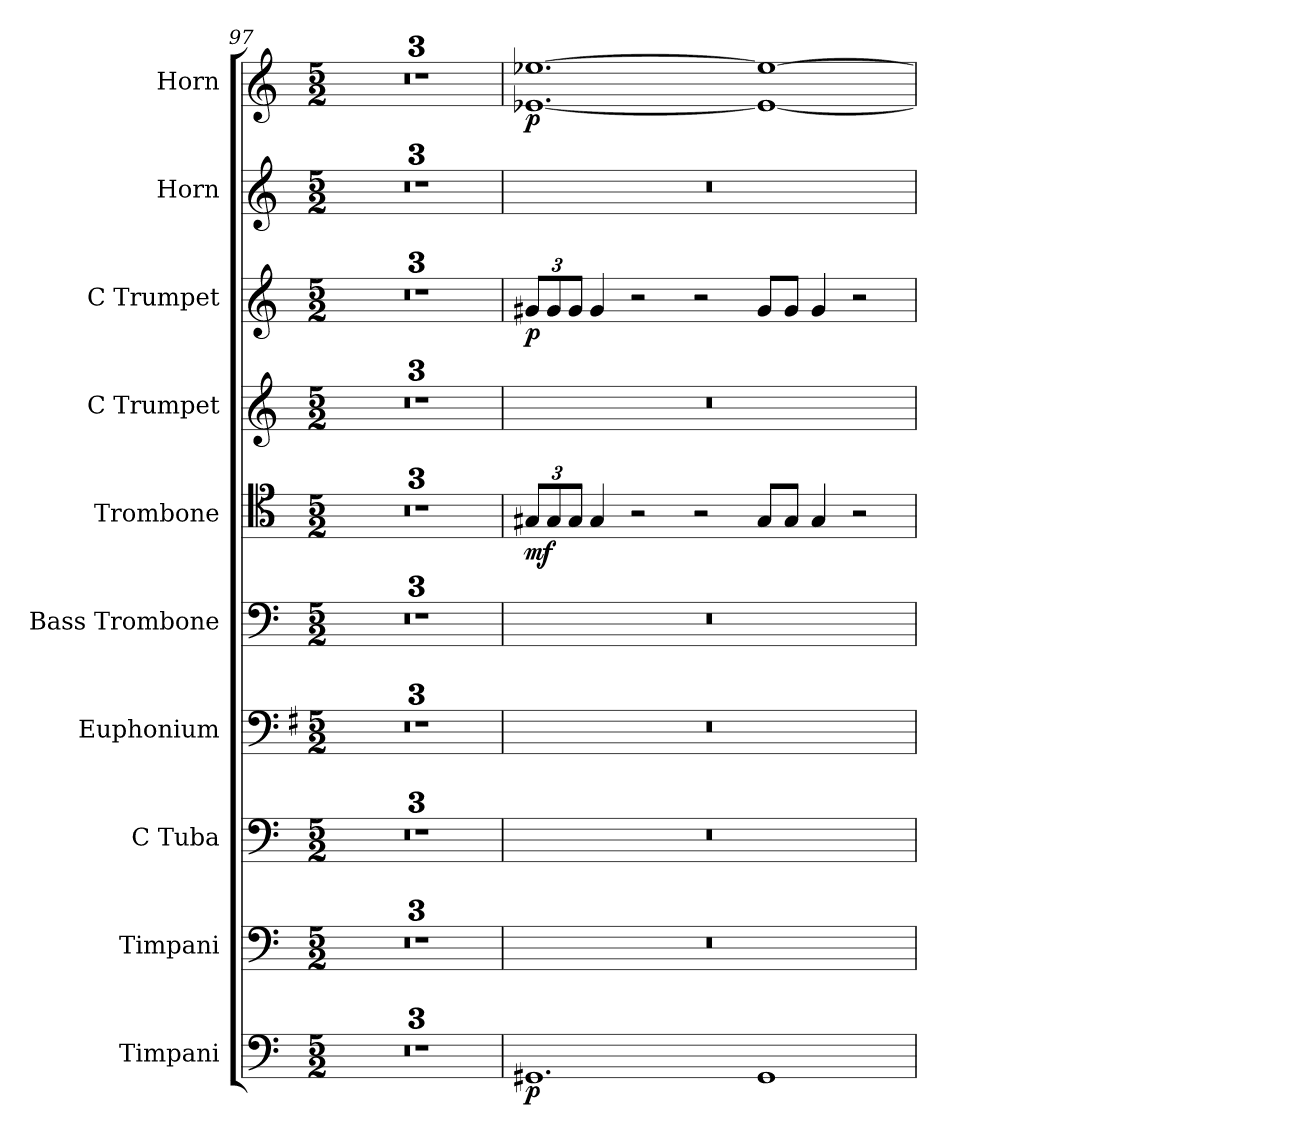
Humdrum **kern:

**kern	**dynam	**kern	**kern	**kern	**kern	**kern	**dynam	**kern	**kern	**dynam	**kern	**kern	**dynam
*part10	*part10	*part9	*part8	*part7	*part6	*part5	*part5	*part4	*part3	*part3	*part2	*part1	*part1
*staff10	*staff10	*staff9	*staff8	*staff7	*staff6	*staff5	*staff5	*staff4	*staff3	*staff3	*staff2	*staff1	*staff1
*I"Timpani	*	*I"Timpani	*I"C Tuba	*I"Euphonium	*I"Bass Trombone	*I"Trombone	*	*I"C Trumpet	*I"C Trumpet	*	*I"Horn	*I"Horn	*
*I'Timp.	*	*I'Timp.	*I'C Tu.	*I'Eu.	*I'B. Trb.	*I'Trb.	*	*I'C Tpt.	*I'C Tpt.	*	*I'Hn.	*I'Hn.	*
*clefF4	*	*clefF4	*clefF4	*clefF4	*clefF4	*clefC4	*	*clefG2	*clefG2	*	*clefG2	*clefG2	*
*	*	*	*	*ITrd4c7	*	*	*	*	*	*	*ITrd4c7	*ITrd4c7	*
*k[]	*	*k[]	*k[]	*k[]	*k[]	*k[]	*	*k[]	*k[]	*	*k[b-]	*k[b-]	*
*C:	*	*C:	*C:	*C:	*C:	*C:	*	*C:	*C:	*	*F:	*F:	*
*M5/2	*	*M5/2	*M5/2	*M5/2	*M5/2	*M5/2	*	*M5/2	*M5/2	*	*M5/2	*M5/2	*
=97	=97	=97	=97	=97	=97	=97	=97	=97	=97	=97	=97	=97	=97
2%5r	.	2%5r	2%5r	2%5r	2%5r	2%5r	.	2%5r	2%5r	.	2%5r	2%5r	.
=98	=98	=98	=98	=98	=98	=98	=98	=98	=98	=98	=98	=98	=98
2%5r	.	2%5r	2%5r	2%5r	2%5r	2%5r	.	2%5r	2%5r	.	2%5r	2%5r	.
=99	=99	=99	=99	=99	=99	=99	=99	=99	=99	=99	=99	=99	=99
2%5r	.	2%5r	2%5r	2%5r	2%5r	2%5r	.	2%5r	2%5r	.	2%5r	2%5r	.
!!LO:PB:g=z
=100	=100	=100	=100	=100	=100	=100	=100	=100	=100	=100	=100	=100	=100
*	*	*	*	*	*	*Xbrackettup	*	*	*Xbrackettup	*	*	*	*
!	!LO:DY:b	!	!	!	!	!	!LO:DY:b	!	!	!LO:DY:b	!	!	!LO:DY:b
1.GG#X	p	2%5r	2%5r	2%5r	2%5r	12G#X/L	mf	2%5r	12g#X/L	p	2%5r	[1.A-X [1.a-X	p
.	.	.	.	.	.	12G#/	.	.	12g#/	.	.	.	.
.	.	.	.	.	.	12G#/J	.	.	12g#/J	.	.	.	.
.	.	.	.	.	.	4G#/	.	.	4g#/	.	.	.	.
.	.	.	.	.	.	2r	.	.	2r	.	.	.	.
.	.	.	.	.	.	2r	.	.	2r	.	.	.	.
1GG#	.	.	.	.	.	8G#/L	.	.	8g#/L	.	.	1A-_ 1a-_	.
.	.	.	.	.	.	8G#/J	.	.	8g#/J	.	.	.	.
.	.	.	.	.	.	4G#/	.	.	4g#/	.	.	.	.
.	.	.	.	.	.	2r	.	.	2r	.	.	.	.
=	=	=	=	=	=	=	=	=	=	=	=	=	=
*-	*-	*-	*-	*-	*-	*-	*-	*-	*-	*-	*-	*-	*-
